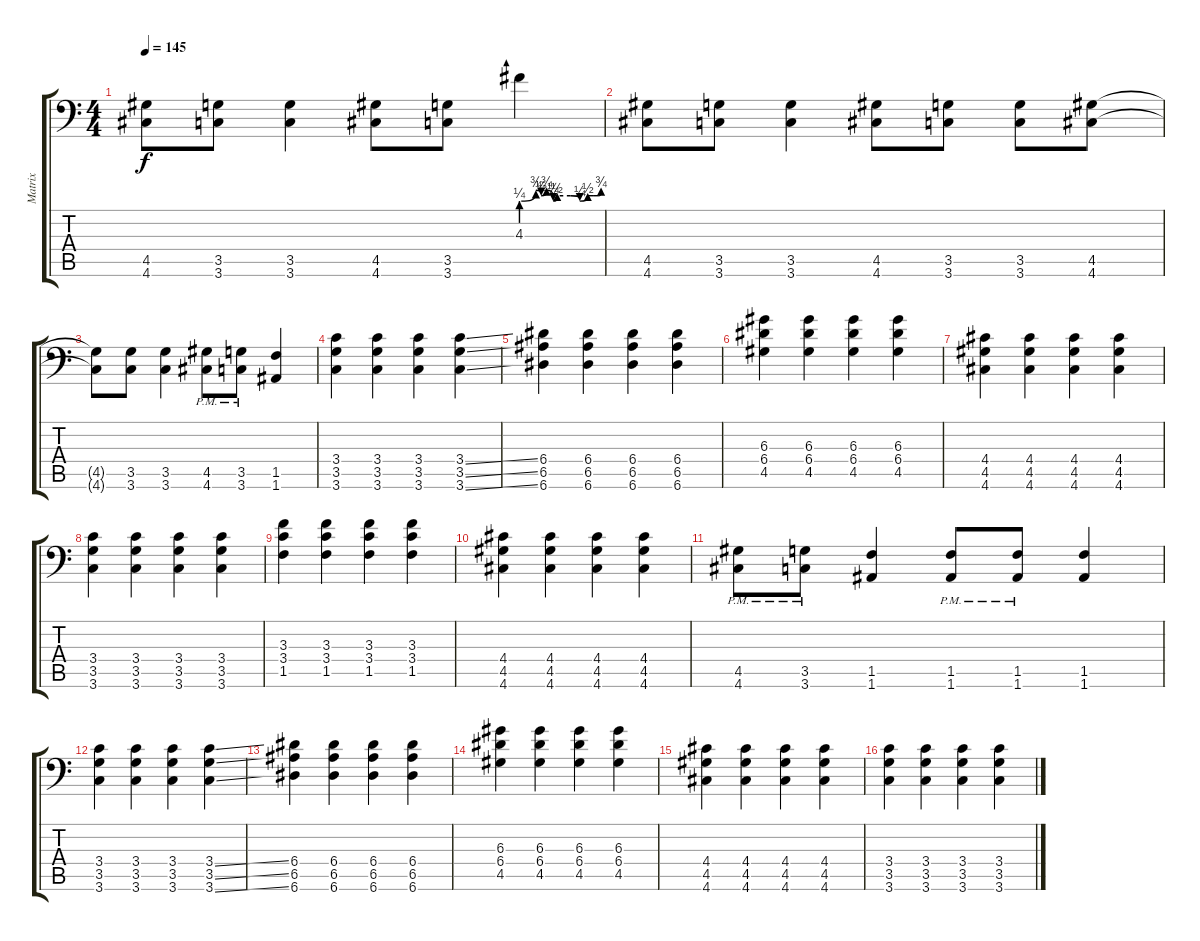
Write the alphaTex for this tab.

\track ("Matrix" "Matrix") {instrument distortionguitar}
\staff {score tabs}
\tuning (B3 Gb3 D3 A2 E2 A1) {hide}
\ts (4 4)
\tempo 145
\clef f4
\ks c
(4.5{t} 4.6{t}).8{dy f} (3.5 3.6).8 (3.5 3.6).4 (4.5 4.6).8 (3.5 3.6).8 4.3{be (custom 0 1 11 3 15 2 19 3 24 1 27 2 37 2 44 1 50 2 54 2 58 2 60 3)}.4 |
(4.5 4.6).8 (3.5 3.6).8 (3.5 3.6).4 (4.5 4.6).8 (3.5 3.6).8 (3.5 3.6).8 (4.5 4.6).8 |
(4.5{t} 4.6{t}).8 (3.5 3.6).8 (3.5 3.6).4 (4.5{pm} 4.6{pm}).8 (3.5{pm} 3.6{pm}).8 (1.5 1.6).4 |
(3.4 3.5 3.6).4 (3.4 3.5 3.6).4 (3.4 3.5 3.6).4 (3.4{ss} 3.5{ss} 3.6{ss}).4 |
(6.4 6.5 6.6).4 (6.4 6.5 6.6).4 (6.4 6.5 6.6).4 (6.4 6.5 6.6).4 |
(6.3 6.4 4.5).4 (6.3 6.4 4.5).4 (6.3 6.4 4.5).4 (6.3 6.4 4.5).4 |
(4.4 4.5 4.6).4 (4.4 4.5 4.6).4 (4.4 4.5 4.6).4 (4.4 4.5 4.6).4 |
(3.4 3.5 3.6).4 (3.4 3.5 3.6).4 (3.4 3.5 3.6).4 (3.4 3.5 3.6).4 |
(3.3 3.4 1.5).4 (3.3 3.4 1.5).4 (3.3 3.4 1.5).4 (3.3 3.4 1.5).4 |
(4.4 4.5 4.6).4 (4.4 4.5 4.6).4 (4.4 4.5 4.6).4 (4.4 4.5 4.6).4 |
(4.5{pm} 4.6{pm}).8 (3.5{pm} 3.6{pm}).8 (1.5 1.6).4 (1.5{pm} 1.6{pm}).8 (1.5{pm} 1.6{pm}).8 (1.5 1.6).4 |
(3.4 3.5 3.6).4 (3.4 3.5 3.6).4 (3.4 3.5 3.6).4 (3.4{ss} 3.5{ss} 3.6{ss}).4 |
(6.4 6.5 6.6).4 (6.4 6.5 6.6).4 (6.4 6.5 6.6).4 (6.4 6.5 6.6).4 |
(6.3 6.4 4.5).4 (6.3 6.4 4.5).4 (6.3 6.4 4.5).4 (6.3 6.4 4.5).4 |
(4.4 4.5 4.6).4 (4.4 4.5 4.6).4 (4.4 4.5 4.6).4 (4.4 4.5 4.6).4 |
(3.4 3.5 3.6).4 (3.4 3.5 3.6).4 (3.4 3.5 3.6).4 (3.4 3.5 3.6).4
